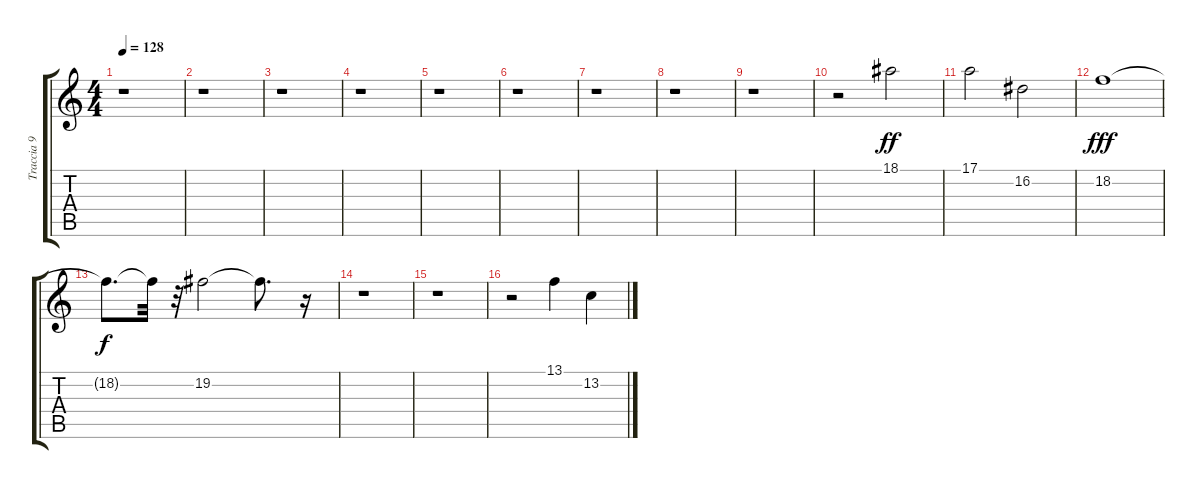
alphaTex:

\track ("Traccia 9" "Traccia 9") {instrument pad3polysynth}
\staff {score tabs}
\tuning (E4 B3 G3 D3 A2 E2) {hide}
\ts (4 4)
\tempo 128
\clef g2
\ks c
r.1{dy f} |
r.1 |
r.1 |
r.1 |
r.1 |
r.1 |
r.1 |
r.1 |
r.1 |
r.2 18.1.2{dy ff} |
17.1.2 16.2.2 |
18.2.1{dy fff} |
18.2{t}.8{d dy f} 18.2{t}.32 r.32 19.2.2 19.2{t}.8{d} r.16 |
r.1 |
r.1 |
r.2 13.1.4 13.2.4
